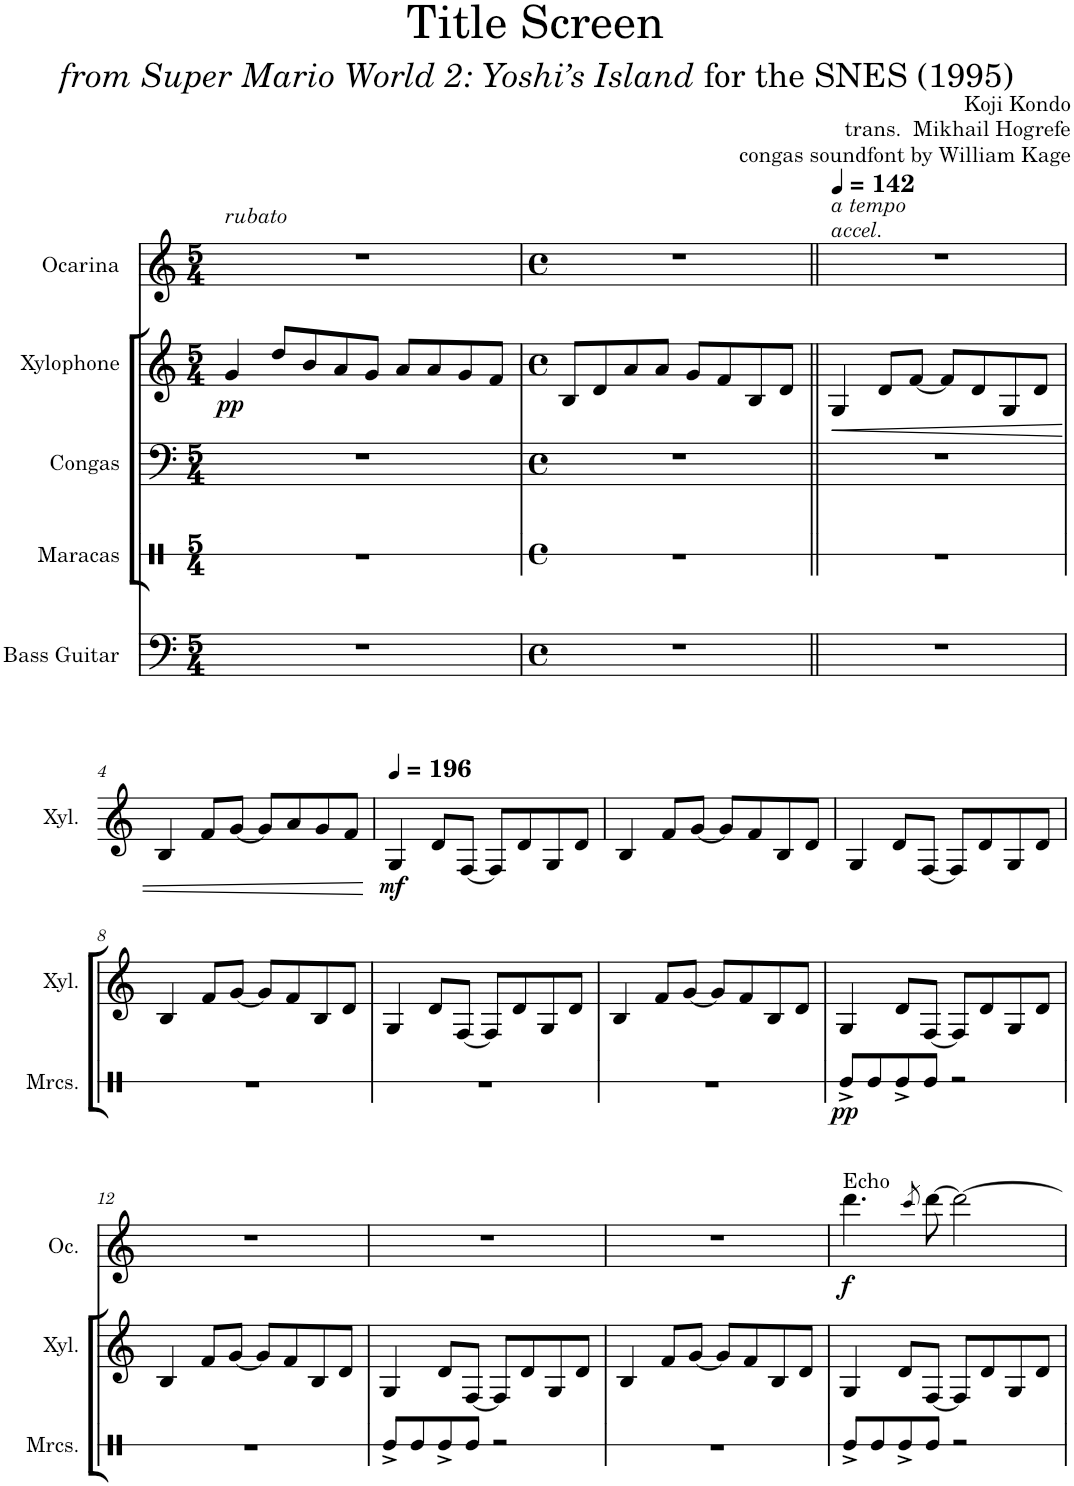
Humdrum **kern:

**kern	**kern	**dynam	**kern	**kern	**dynam	**kern	**dynam	**kern	**dynam
*part6	*part5	*part5	*part4	*part3	*part3	*part2	*part2	*part1	*part1
*staff6	*staff5	*staff5	*staff4	*staff3	*staff3	*staff2	*staff2	*staff1	*staff1
*I"Bass Guitar	*I"Maracas	*	*I"Congas	*I"Xylophone	*	*I"C Alto Ocarina	*	*I"Ocarina	*
*I'B. Guit.	*I'Mrcs.	*	*I'Con.	*I'Xyl.	*	*I'Oc	*	*I'Oc.	*
*	*stria1	*	*	*	*	*stria5	*	*	*
*clefF4	*clefX	*	*clefF4	*clefG2	*	*clefG2	*	*clefG2	*
*k[]	*k[]	*	*k[]	*k[]	*	*k[]	*	*k[]	*
*M5/4	*M5/4	*	*M5/4	*M5/4	*	*M5/4	*	*M5/4	*
=1	=1	=1	=1	=1	=1	=1	=1	=1	=1
!	!	!	!	!	!	!	!	!LO:TX:a:i:t=rubato	!
!	!	!	!	!	!LO:DY:b	!	!	!	!
4%5r	4%5r	.	4%5r	4g/	pp	4%5r	.	4%5r	.
.	.	.	.	8dd/L	.	.	.	.	.
.	.	.	.	8b/	.	.	.	.	.
.	.	.	.	8a/	.	.	.	.	.
.	.	.	.	8g/J	.	.	.	.	.
.	.	.	.	8a/L	.	.	.	.	.
.	.	.	.	8a/	.	.	.	.	.
.	.	.	.	8g/	.	.	.	.	.
.	.	.	.	8f/J	.	.	.	.	.
=2	=2	=2	=2	=2	=2	=2	=2	=2	=2
*M4/4	*M4/4	*	*M4/4	*M4/4	*	*M4/4	*	*M4/4	*
*met(c)	*met(c)	*	*met(c)	*met(c)	*	*met(c)	*	*met(c)	*
1r	1r	.	1r	8B/L	.	1r	.	1r	.
.	.	.	.	8d/	.	.	.	.	.
.	.	.	.	8a/	.	.	.	.	.
.	.	.	.	8a/J	.	.	.	.	.
.	.	.	.	8g/L	.	.	.	.	.
.	.	.	.	8f/	.	.	.	.	.
.	.	.	.	8B/	.	.	.	.	.
.	.	.	.	8d/J	.	.	.	.	.
=3||	=3||	=3||	=3||	=3||	=3||	=3||	=3||	=3||	=3||
*	*	*	*	*	*	*	*	*MM142	*
!	!	!	!	!	!	!	!	!LO:TX:a:i:t=a tempo	!
!	!	!	!	!	!	!	!	!LO:TX:a:t=accel.	!
!	!	!	!	!	!LO:HP:b	!	!	!	!
1r	1r	.	1r	4G/	<	1r	.	1r	.
.	.	.	.	8d/L	.	.	.	.	.
.	.	.	.	[8f/J	.	.	.	.	.
.	.	.	.	8f/L]	.	.	.	.	.
.	.	.	.	8d/	.	.	.	.	.
.	.	.	.	8G/	.	.	.	.	.
.	.	.	.	8d/J	.	.	.	.	.
!!LO:LB:g=z
=4	=4	=4	=4	=4	=4	=4	=4	=4	=4
1r	1r	.	1r	4B/	.	1r	.	1r	.
.	.	.	.	8f/L	.	.	.	.	.
.	.	.	.	[8g/J	.	.	.	.	.
.	.	.	.	8g/L]	.	.	.	.	.
.	.	.	.	8a/	.	.	.	.	.
.	.	.	.	8g/	.	.	.	.	.
.	.	.	.	8f/J	.	.	.	.	.
.	.	.	.	.	[	.	.	.	.
=5	=5	=5	=5	=5	=5	=5	=5	=5	=5
*	*	*	*	*	*	*	*	*MM196	*
!	!	!	!	!	!LO:DY:b	!	!	!	!
1r	1r	.	1r	4G/	mf	1r	.	1r	.
.	.	.	.	8d/L	.	.	.	.	.
.	.	.	.	[8F/J	.	.	.	.	.
.	.	.	.	8F/L]	.	.	.	.	.
.	.	.	.	8d/	.	.	.	.	.
.	.	.	.	8G/	.	.	.	.	.
.	.	.	.	8d/J	.	.	.	.	.
=6	=6	=6	=6	=6	=6	=6	=6	=6	=6
1r	1r	.	1r	4B/	.	1r	.	1r	.
.	.	.	.	8f/L	.	.	.	.	.
.	.	.	.	[8g/J	.	.	.	.	.
.	.	.	.	8g/L]	.	.	.	.	.
.	.	.	.	8f/	.	.	.	.	.
.	.	.	.	8B/	.	.	.	.	.
.	.	.	.	8d/J	.	.	.	.	.
=7	=7	=7	=7	=7	=7	=7	=7	=7	=7
1r	1r	.	1r	4G/	.	1r	.	1r	.
.	.	.	.	8d/L	.	.	.	.	.
.	.	.	.	[8F/J	.	.	.	.	.
.	.	.	.	8F/L]	.	.	.	.	.
.	.	.	.	8d/	.	.	.	.	.
.	.	.	.	8G/	.	.	.	.	.
.	.	.	.	8d/J	.	.	.	.	.
!!LO:LB:g=z
=8	=8	=8	=8	=8	=8	=8	=8	=8	=8
1r	1r	.	1r	4B/	.	1r	.	1r	.
.	.	.	.	8f/L	.	.	.	.	.
.	.	.	.	[8g/J	.	.	.	.	.
.	.	.	.	8g/L]	.	.	.	.	.
.	.	.	.	8f/	.	.	.	.	.
.	.	.	.	8B/	.	.	.	.	.
.	.	.	.	8d/J	.	.	.	.	.
=9	=9	=9	=9	=9	=9	=9	=9	=9	=9
1r	1r	.	1r	4G/	.	1r	.	1r	.
.	.	.	.	8d/L	.	.	.	.	.
.	.	.	.	[8F/J	.	.	.	.	.
.	.	.	.	8F/L]	.	.	.	.	.
.	.	.	.	8d/	.	.	.	.	.
.	.	.	.	8G/	.	.	.	.	.
.	.	.	.	8d/J	.	.	.	.	.
=10	=10	=10	=10	=10	=10	=10	=10	=10	=10
1r	1r	.	1r	4B/	.	1r	.	1r	.
.	.	.	.	8f/L	.	.	.	.	.
.	.	.	.	[8g/J	.	.	.	.	.
.	.	.	.	8g/L]	.	.	.	.	.
.	.	.	.	8f/	.	.	.	.	.
.	.	.	.	8B/	.	.	.	.	.
.	.	.	.	8d/J	.	.	.	.	.
=11	=11	=11	=11	=11	=11	=11	=11	=11	=11
!	!	!LO:DY:b	!	!	!	!	!	!	!
1r	8Re^/L	pp	1r	4G/	.	1r	.	1r	.
.	8Re/	.	.	.	.	.	.	.	.
.	8Re^/	.	.	8d/L	.	.	.	.	.
.	8Re/J	.	.	[8F/J	.	.	.	.	.
.	2r	.	.	8F/L]	.	.	.	.	.
.	.	.	.	8d/	.	.	.	.	.
.	.	.	.	8G/	.	.	.	.	.
.	.	.	.	8d/J	.	.	.	.	.
!!LO:LB:g=z
=12	=12	=12	=12	=12	=12	=12	=12	=12	=12
1r	1r	.	1r	4B/	.	1r	.	1r	.
.	.	.	.	8f/L	.	.	.	.	.
.	.	.	.	[8g/J	.	.	.	.	.
.	.	.	.	8g/L]	.	.	.	.	.
.	.	.	.	8f/	.	.	.	.	.
.	.	.	.	8B/	.	.	.	.	.
.	.	.	.	8d/J	.	.	.	.	.
=13	=13	=13	=13	=13	=13	=13	=13	=13	=13
1r	8Re^/L	.	1r	4G/	.	1r	.	1r	.
.	8Re/	.	.	.	.	.	.	.	.
.	8Re^/	.	.	8d/L	.	.	.	.	.
.	8Re/J	.	.	[8F/J	.	.	.	.	.
.	2r	.	.	8F/L]	.	.	.	.	.
.	.	.	.	8d/	.	.	.	.	.
.	.	.	.	8G/	.	.	.	.	.
.	.	.	.	8d/J	.	.	.	.	.
=14	=14	=14	=14	=14	=14	=14	=14	=14	=14
1r	1r	.	1r	4B/	.	1r	.	1r	.
.	.	.	.	8f/L	.	.	.	.	.
.	.	.	.	[8g/J	.	.	.	.	.
.	.	.	.	8g/L]	.	.	.	.	.
.	.	.	.	8f/	.	.	.	.	.
.	.	.	.	8B/	.	.	.	.	.
.	.	.	.	8d/J	.	.	.	.	.
=15	=15	=15	=15	=15	=15	=15	=15	=15	=15
!	!	!	!	!	!	!	!	!LO:TX:a:t=Echo	!
!	!	!	!	!	!	!	!	!	!LO:DY:b
1r	8Re^/L	.	1r	4G/	.	4r	.	4.ddd\	f
.	8Re/	.	.	.	.	.	.	.	.
!	!	!	!	!	!	!	!LO:DY:b	!	!
.	8Re^/	.	.	8d/L	.	4.ddd	p	.	.
.	.	.	.	.	.	.	.	8qccc/	.
.	8Re/J	.	.	[8F/J	.	.	.	[8ddd\	.
.	2r	.	.	8F/L]	.	.	.	2ddd\_	.
.	.	.	.	.	.	8qccc	.	.	.
.	.	.	.	8d/	.	[8ddd	.	.	.
.	.	.	.	8G/	.	4ddd_	.	.	.
.	.	.	.	8d/J	.	.	.	.	.
=	=	=	=	=	=	=	=	=	=
*-	*-	*-	*-	*-	*-	*-	*-	*-	*-
